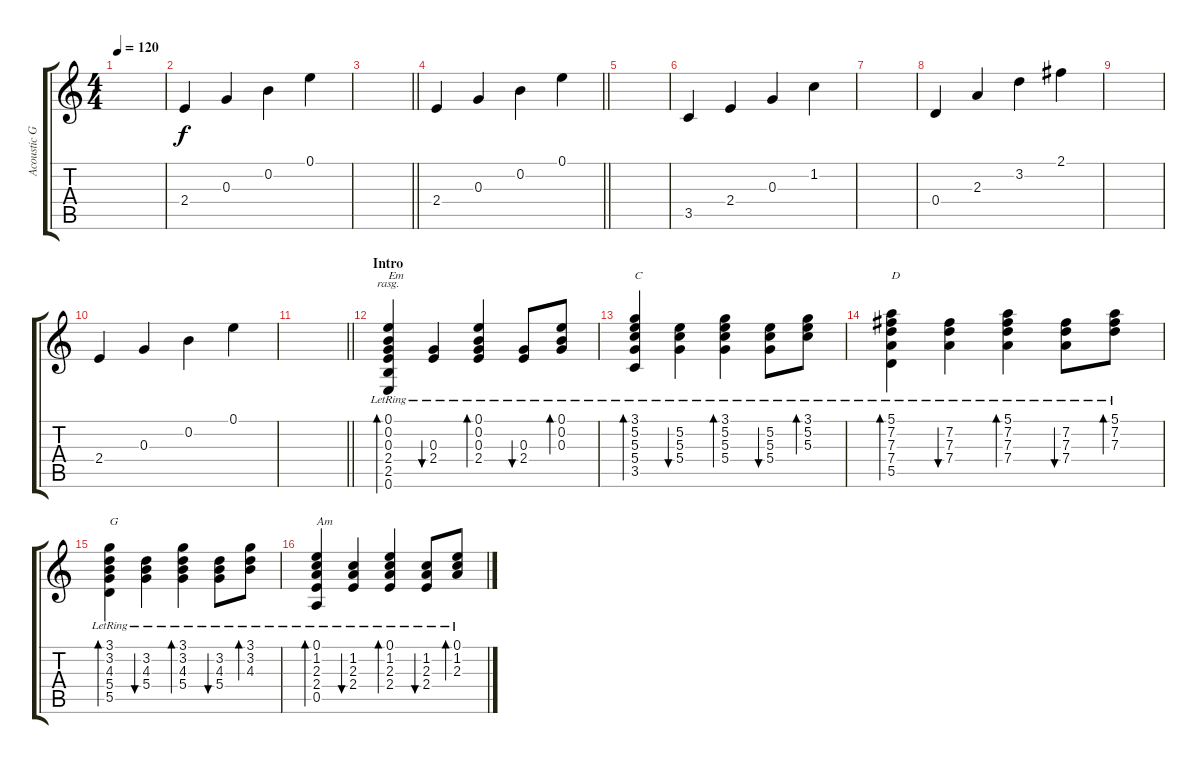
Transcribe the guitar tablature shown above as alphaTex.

\track ("Acoustic Guitar" "Acoustic G") {instrument acousticguitarsteel}
\staff {score tabs}
\tuning (E4 B3 G3 D3 A2 E2) {hide}
\ts (4 4)
\tempo 120
\clef g2
\ks c
|
2.4.4 0.3.4 0.2.4 0.1.4 |
\barLineRight lightlight
|
\section ("" "")
\barLineRight lightlight
2.4.4 0.3.4 0.2.4 0.1.4 |
|
3.5.4 2.4.4 0.3.4 1.2.4 |
|
0.4.4 2.3.4 3.2.4 2.1.4 |
|
2.4.4 0.3.4 0.2.4 0.1.4 |
\barLineRight lightlight
|
\section ("" "Intro")
(0.1 0.2 0.3{lr} 2.4 2.5 0.6).4{bd 240 rasg ii txt "Em" dy f} (0.3{lr} 2.4).4{bu 60} (0.1 0.2 0.3{lr} 2.4).4{bd 60} (0.3{lr} 2.4).8{bu 60} (0.1 0.2 0.3{lr}).8{bd 60} |
(3.1 5.2 5.3{lr} 5.4 3.5).4{bd 60 txt "C"} (5.2 5.3{lr} 5.4).4{bu 60} (3.1 5.2 5.3{lr} 5.4).4{bd 60} (5.2 5.3{lr} 5.4).8{bu 60} (3.1 5.2 5.3{lr}).8{bd 60} |
(5.1 7.2 7.3{lr} 7.4 5.5).4{bd 60 txt "D"} (7.2 7.3{lr} 7.4).4{bu 60} (5.1 7.2 7.3{lr} 7.4).4{bd 60} (7.2 7.3{lr} 7.4).8{bu 60} (5.1 7.2 7.3{lr}).8{bd 60} |
(3.1 3.2 4.3{lr} 5.4 5.5).4{bd 60 txt "G"} (3.2 4.3{lr} 5.4).4{bu 60} (3.1 3.2 4.3{lr} 5.4).4{bd 60} (3.2 4.3{lr} 5.4).8{bu 60} (3.1 3.2 4.3{lr}).8{bd 60} |
(0.1 1.2 2.3{lr} 2.4 0.5).4{bd 60 txt "Am"} (1.2 2.3{lr} 2.4).4{bu 60} (0.1 1.2 2.3{lr} 2.4).4{bd 60} (1.2 2.3{lr} 2.4).8{bu 60} (0.1 1.2 2.3{lr}).8{bd 60}
